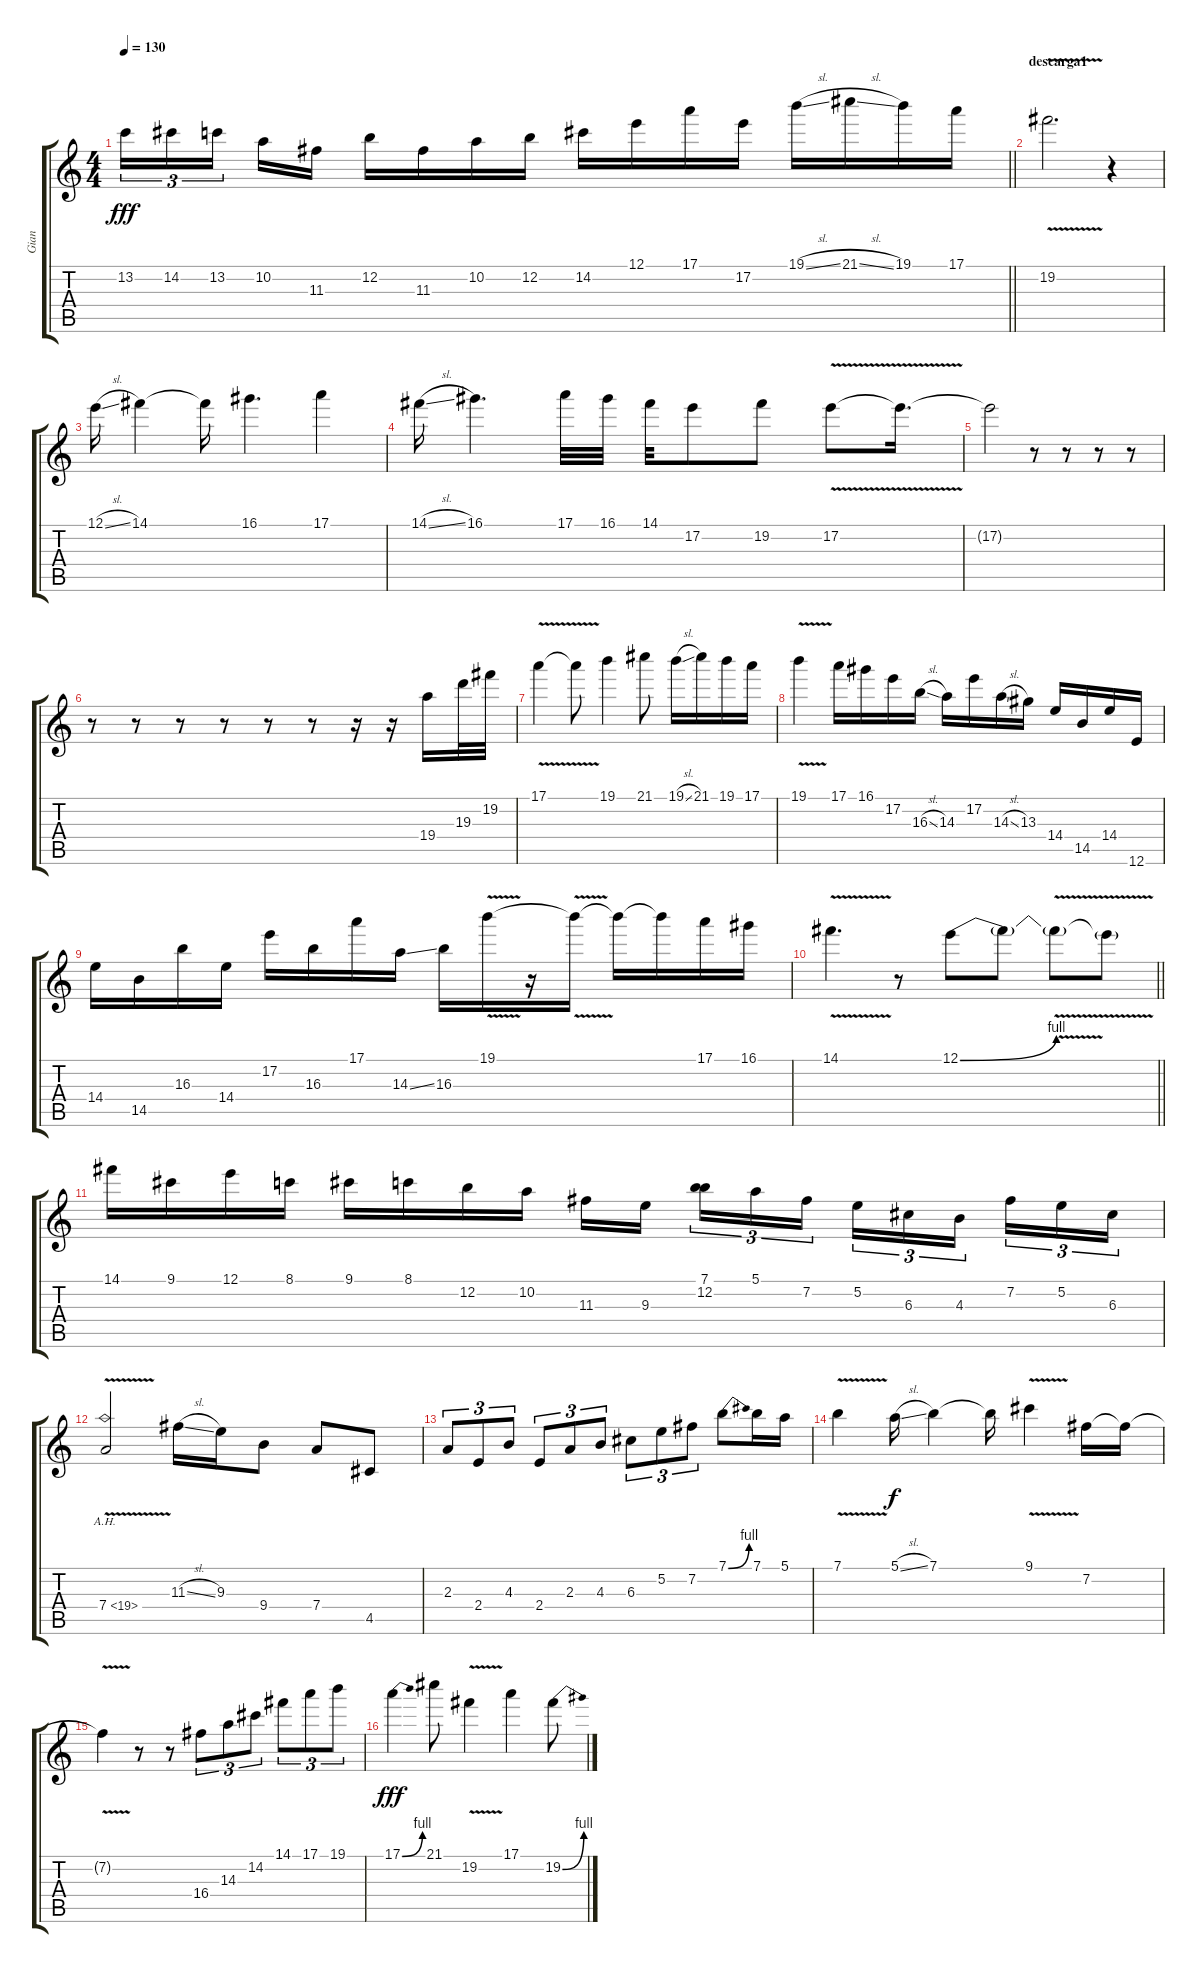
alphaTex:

\track ("Gian" "Gian") {instrument overdrivenguitar}
\staff {score tabs}
\tuning (E4 B3 G3 D3 A2 E2) {hide}
\ts (4 4)
\tempo 130
\clef g2
\barLineRight lightlight
\ks c
13.2.16{tu (3 2) dy fff} 14.2.16{tu (3 2)} 13.2.16{tu (3 2) beam splitsecondary} 10.2.16 11.3.16 12.2.16 11.3.16 10.2.16 12.2.16 14.2.16 12.1.16 17.1.16 17.2.16 19.1{sl}.16 21.1{sl}.16 19.1.16 17.1.16 |
\section ("" "descarga1")
19.2{v}.2{d} r.4 |
12.1{sl}.16 14.1.4 14.1{t}.16 16.1.4{d} 17.1.4 |
14.1{sl}.16 16.1.4{d} 17.1.32 16.1.32 14.1.32 17.2.8 19.2.8 17.2{v}.8 17.2{t}.16{d} |
17.2{t}.2 r.8 r.8 r.8 r.8 |
r.8 r.8 r.8 r.8 r.8 r.8 r.16 r.16 19.4.16 19.3.32 19.2.32 |
17.1{v}.4 17.1{t}.8 19.1.4 21.1.8 19.1{sl}.16 21.1.16 19.1.16 17.1.16 |
19.1{v}.4 17.1.16 16.1.16 17.2.16 16.3{sl}.16 14.3.16 17.2.16 14.3{sl}.16 13.3.16 14.4.16 14.5.16 14.4.16 12.6.16 |
14.4.16 14.5.16 16.3.16 14.4.16 17.2.16 16.3.16 17.1.16 14.3{ss}.16 16.3.16 19.1{v}.16 r.16 19.1{t}.16 19.1{t}.16 19.1{t}.16 17.1.16 16.1.16 |
\barLineRight lightlight
14.1{v}.4{d} r.8 12.1{be (bend 0 0 60 4)}.8 12.1{t}.8 12.1{v t}.8 12.1{t}.8 |
14.1.16 9.1.16 12.1.16 8.1.16 9.1.16 8.1.16 12.2.16 10.2.16 11.3.16 9.3.16{beam splitsecondary} (7.1 12.2).16{tu (3 2)} 5.1.16{tu (3 2)} 7.2.16{tu (3 2)} 5.2.16{tu (3 2)} 6.3.16{tu (3 2)} 4.3.16{tu (3 2) beam splitsecondary} 7.2.16{tu (3 2)} 5.2.16{tu (3 2)} 6.3.16{tu (3 2)} |
7.4{ah 12 v}.2 11.3{sl}.16 9.3.16 9.4.8 7.4.8 4.5.8 |
2.3.8{tu (3 2)} 2.4.8{tu (3 2)} 4.3.8{tu (3 2)} 2.4.8{tu (3 2)} 2.3.8{tu (3 2)} 4.3.8{tu (3 2)} 6.3.8{tu (3 2)} 5.2.8{tu (3 2)} 7.2.8{tu (3 2)} 7.1{be (bend 0 0 60 4)}.8 7.1.16 5.1.16 |
7.1{v}.4 5.1{sl}.16{dy f} 7.1.4 7.1{t}.16 9.1{v}.4 7.2.16 7.2{t}.16 |
7.2{v t}.4 r.8 r.8 16.4.8{tu (3 2)} 14.3.8{tu (3 2)} 14.2.8{tu (3 2)} 14.1.8{tu (3 2)} 17.1.8{tu (3 2)} 19.1.8{tu (3 2)} |
17.1{be (bend 0 0 60 4)}.4{dy fff} 21.1.8 19.2{v}.4 17.1.4 19.2{be (bend 0 0 60 4)}.8
